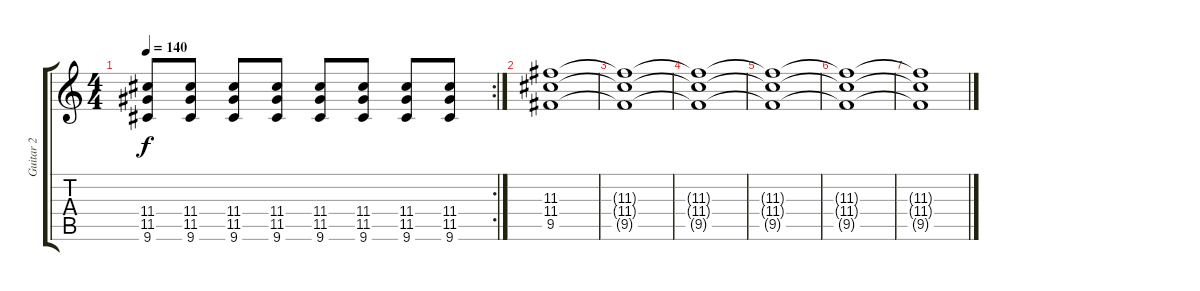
\track ("Guitar 2" "Guitar 2") {instrument distortionguitar}
\staff {score tabs}
\tuning (E4 B3 G3 D3 A2 E2) {hide}
\rc 2
\ts (4 4)
\tempo 140
\clef g2
\ks c
(11.4 11.5 9.6).8{dy f} (11.4 11.5 9.6).8 (11.4 11.5 9.6).8 (11.4 11.5 9.6).8 (11.4 11.5 9.6).8 (11.4 11.5 9.6).8 (11.4 11.5 9.6).8 (11.4 11.5 9.6).8 |
(11.3 11.4 9.5).1 |
(11.3{t} 11.4{t} 9.5{t}).1 |
(11.3{t} 11.4{t} 9.5{t}).1 |
(11.3{t} 11.4{t} 9.5{t}).1 |
(11.3{t} 11.4{t} 9.5{t}).1 |
(11.3{t} 11.4{t} 9.5{t}).1
